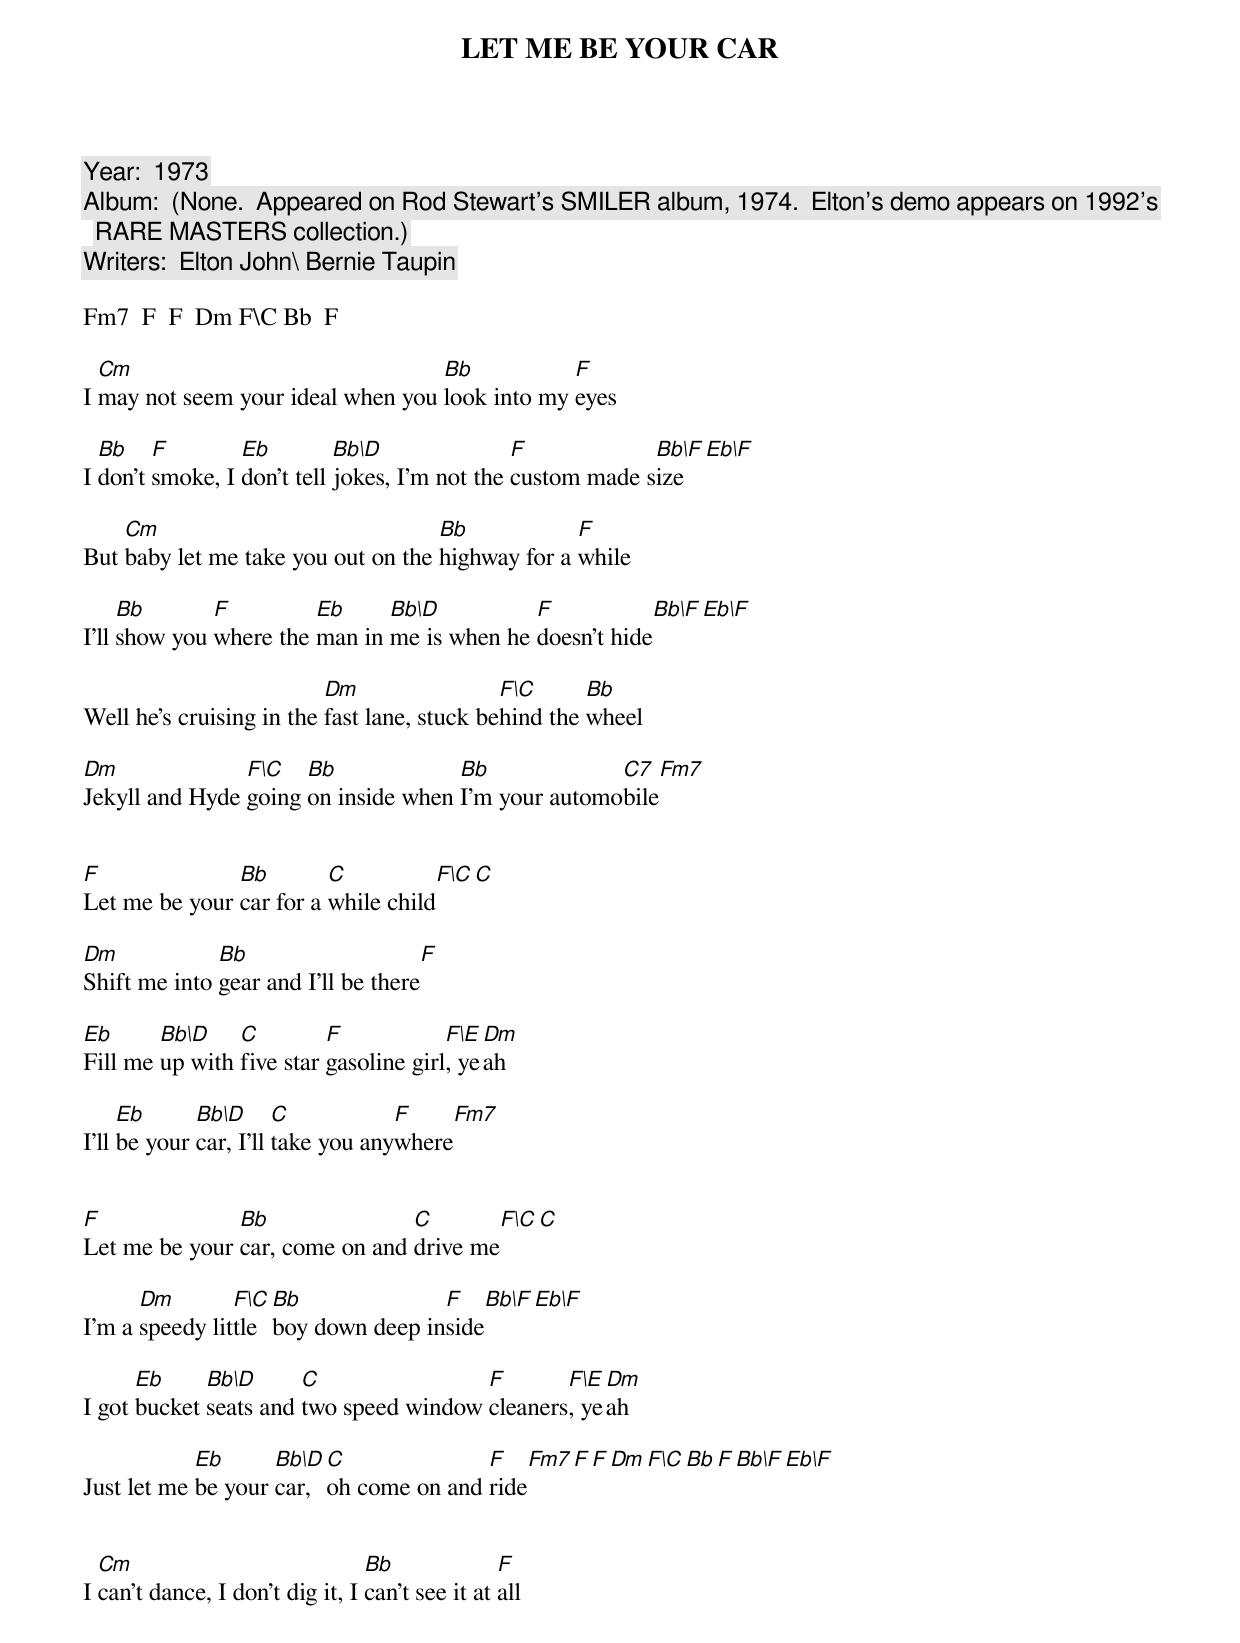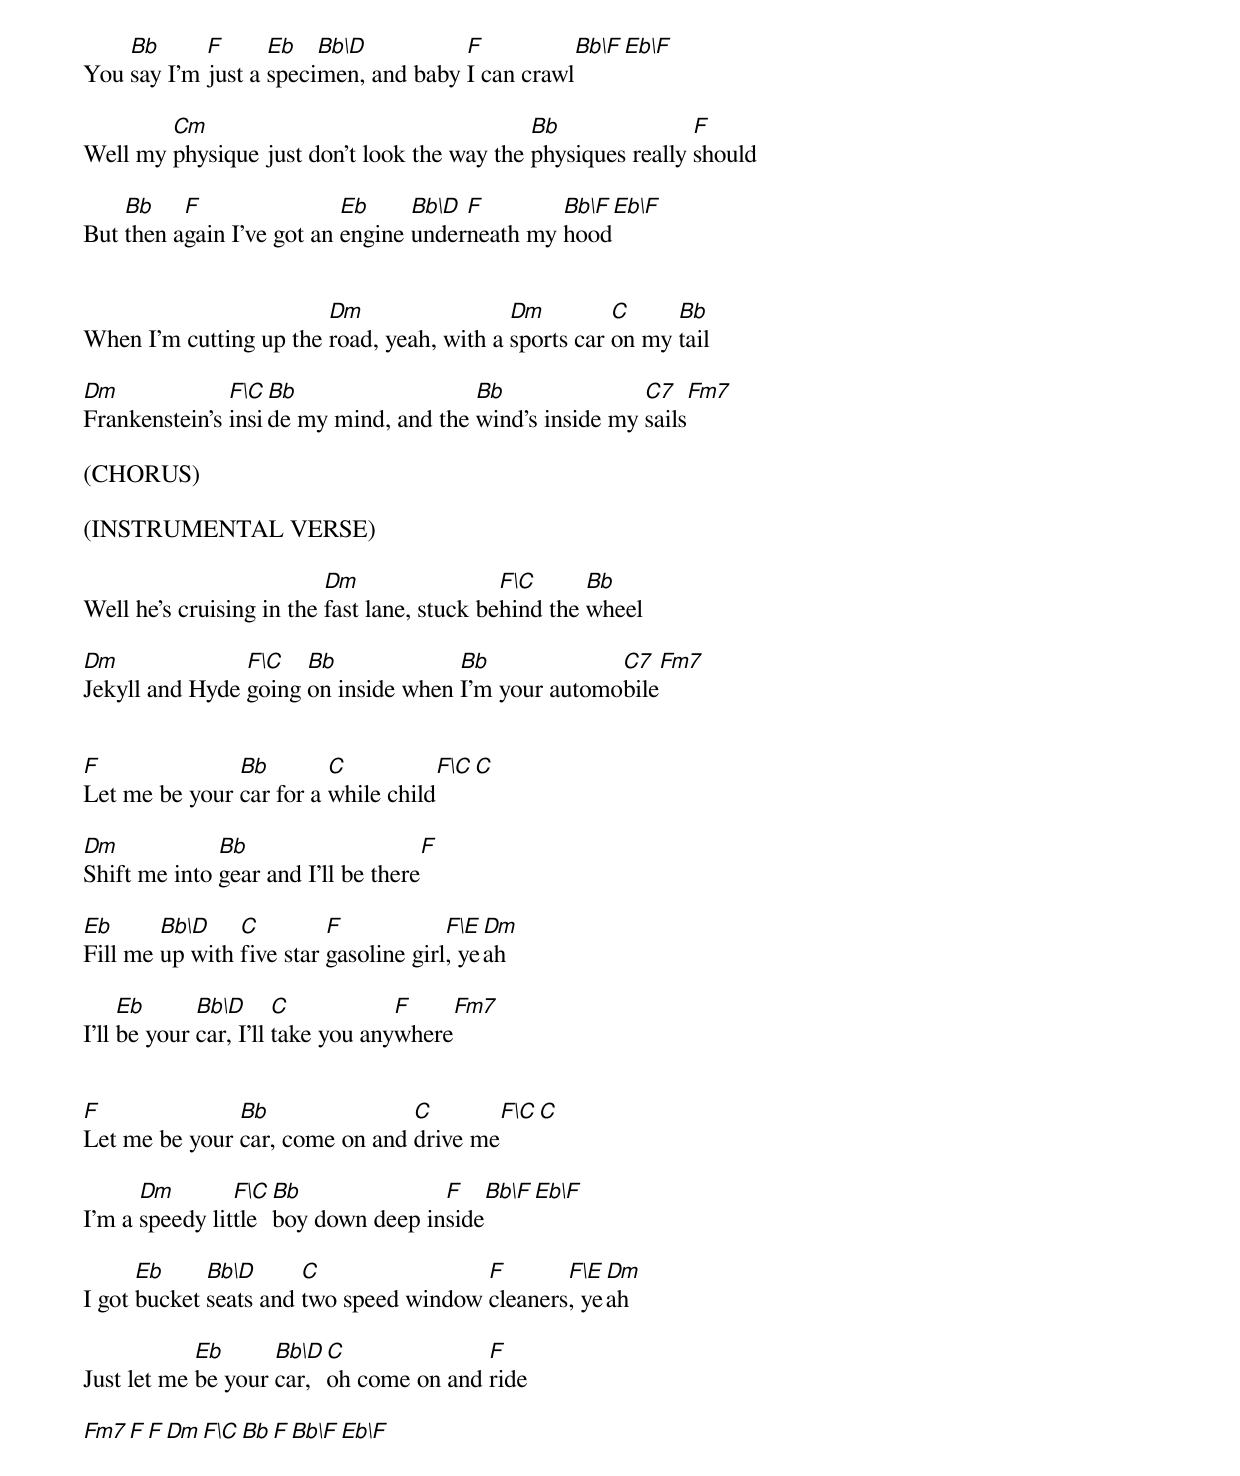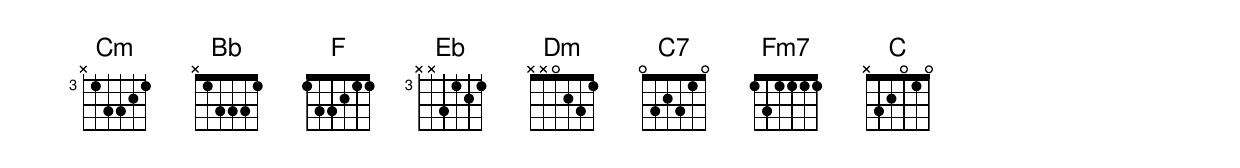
LET ME BE YOUR CAR

Year:  1973
Album:  (None.  Appeared on Rod Stewart's SMILER album, 1974.  Elton's demo appears on 1992's RARE MASTERS collection.)
Writers:  Elton John\ Bernie Taupin

Fm7  F  F  Dm F\C Bb  F

  Cm                               Bb           F
I may not seem your ideal when you look into my eyes

  Bb    F        Eb         Bb\D               F            Bb\F Eb\F
I don't smoke, I don't tell jokes, I'm not the custom made size

    Cm                              Bb            F
But baby let me take you out on the highway for a while

     Bb       F         Eb     Bb\D          F           Bb\F Eb\F
I'll show you where the man in me is when he doesn't hide

                          Dm                 F\C      Bb
Well he's cruising in the fast lane, stuck behind the wheel

Dm              F\C   Bb             Bb             C7  Fm7
Jekyll and Hyde going on inside when I'm your automobile


F              Bb        C          F\C C
Let me be your car for a while child

Dm            Bb                    F
Shift me into gear and I'll be there

Eb      Bb\D    C         F            F\E Dm
Fill me up with five star gasoline girl, yeah

     Eb      Bb\D      C           F    Fm7
I'll be your car, I'll take you anywhere


F              Bb               C       F\C C
Let me be your car, come on and drive me

      Dm        F\C Bb              F   Bb\F Eb\F
I'm a speedy little boy down deep inside

      Eb     Bb\D      C                F       F\E Dm
I got bucket seats and two speed window cleaners, yeah

            Eb      Bb\D C              F   Fm7  F  F  Dm F\C Bb  F Bb\F Eb\F
Just let me be your car, oh come on and ride


  Cm                             Bb              F
I can't dance, I don't dig it, I can't see it at all

    Bb      F      Eb   Bb\D          F          Bb\F Eb\F
You say I'm just a specimen, and baby I can crawl

        Cm                                   Bb               F
Well my physique just don't look the way the physiques really should

    Bb    F                Eb     Bb\D F        Bb\F  Eb\F
But then again I've got an engine underneath my hood


                        Dm                 Dm         C     Bb
When I'm cutting up the road, yeah, with a sports car on my tail

Dm             F\C Bb                  Bb               C7   Fm7
Frankenstein's inside my mind, and the wind's inside my sails

(CHORUS)

(INSTRUMENTAL VERSE)

                          Dm                 F\C      Bb
Well he's cruising in the fast lane, stuck behind the wheel

Dm              F\C   Bb             Bb             C7  Fm7
Jekyll and Hyde going on inside when I'm your automobile


F              Bb        C          F\C C
Let me be your car for a while child

Dm            Bb                    F
Shift me into gear and I'll be there

Eb      Bb\D    C         F            F\E Dm
Fill me up with five star gasoline girl, yeah

     Eb      Bb\D      C           F    Fm7
I'll be your car, I'll take you anywhere


F              Bb               C       F\C C
Let me be your car, come on and drive me

      Dm        F\C Bb              F   Bb\F Eb\F
I'm a speedy little boy down deep inside

      Eb     Bb\D      C                F       F\E Dm
I got bucket seats and two speed window cleaners, yeah

            Eb      Bb\D C              F
Just let me be your car, oh come on and ride

Fm7  F  F  Dm F\C Bb  F Bb\F Eb\F
